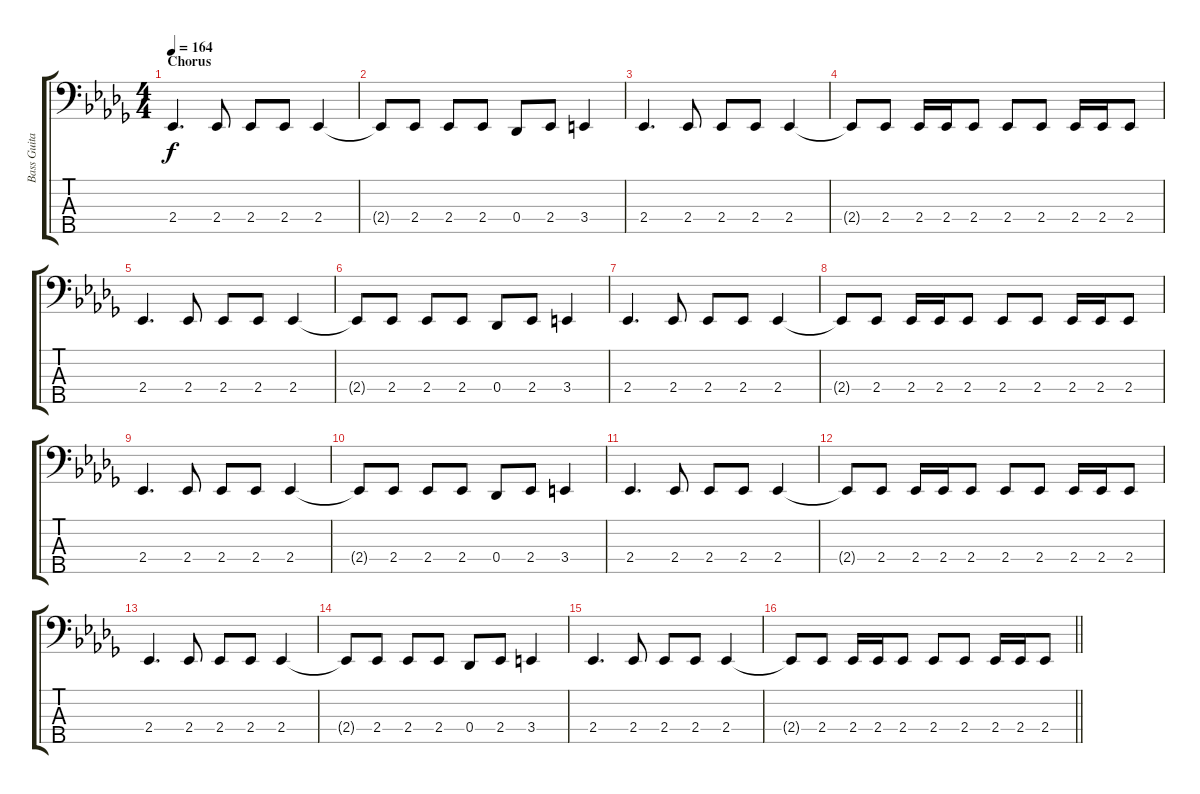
\track ("Bass Guitar" "Bass Guita") {instrument electricbassfinger}
\staff {score tabs}
\tuning (Gb2 Db2 Ab1 Db1 Ab0) {hide}
\ts (4 4)
\section ("" "Chorus")
\tempo 164
\clef f4
\ks db
2.4.4{d dy f} 2.4.8 2.4.8 2.4.8 2.4.4 |
2.4{t}.8 2.4.8 2.4.8 2.4.8 0.4.8 2.4.8 3.4.4 |
2.4.4{d} 2.4.8 2.4.8 2.4.8 2.4.4 |
2.4{t}.8 2.4.8 2.4.16 2.4.16 2.4.8 2.4.8 2.4.8 2.4.16 2.4.16 2.4.8 |
2.4.4{d} 2.4.8 2.4.8 2.4.8 2.4.4 |
2.4{t}.8 2.4.8 2.4.8 2.4.8 0.4.8 2.4.8 3.4.4 |
2.4.4{d} 2.4.8 2.4.8 2.4.8 2.4.4 |
2.4{t}.8 2.4.8 2.4.16 2.4.16 2.4.8 2.4.8 2.4.8 2.4.16 2.4.16 2.4.8 |
2.4.4{d} 2.4.8 2.4.8 2.4.8 2.4.4 |
2.4{t}.8 2.4.8 2.4.8 2.4.8 0.4.8 2.4.8 3.4.4 |
2.4.4{d} 2.4.8 2.4.8 2.4.8 2.4.4 |
2.4{t}.8 2.4.8 2.4.16 2.4.16 2.4.8 2.4.8 2.4.8 2.4.16 2.4.16 2.4.8 |
2.4.4{d} 2.4.8 2.4.8 2.4.8 2.4.4 |
2.4{t}.8 2.4.8 2.4.8 2.4.8 0.4.8 2.4.8 3.4.4 |
2.4.4{d} 2.4.8 2.4.8 2.4.8 2.4.4 |
\barLineRight lightlight
2.4{t}.8 2.4.8 2.4.16 2.4.16 2.4.8 2.4.8 2.4.8 2.4.16 2.4.16 2.4.8
